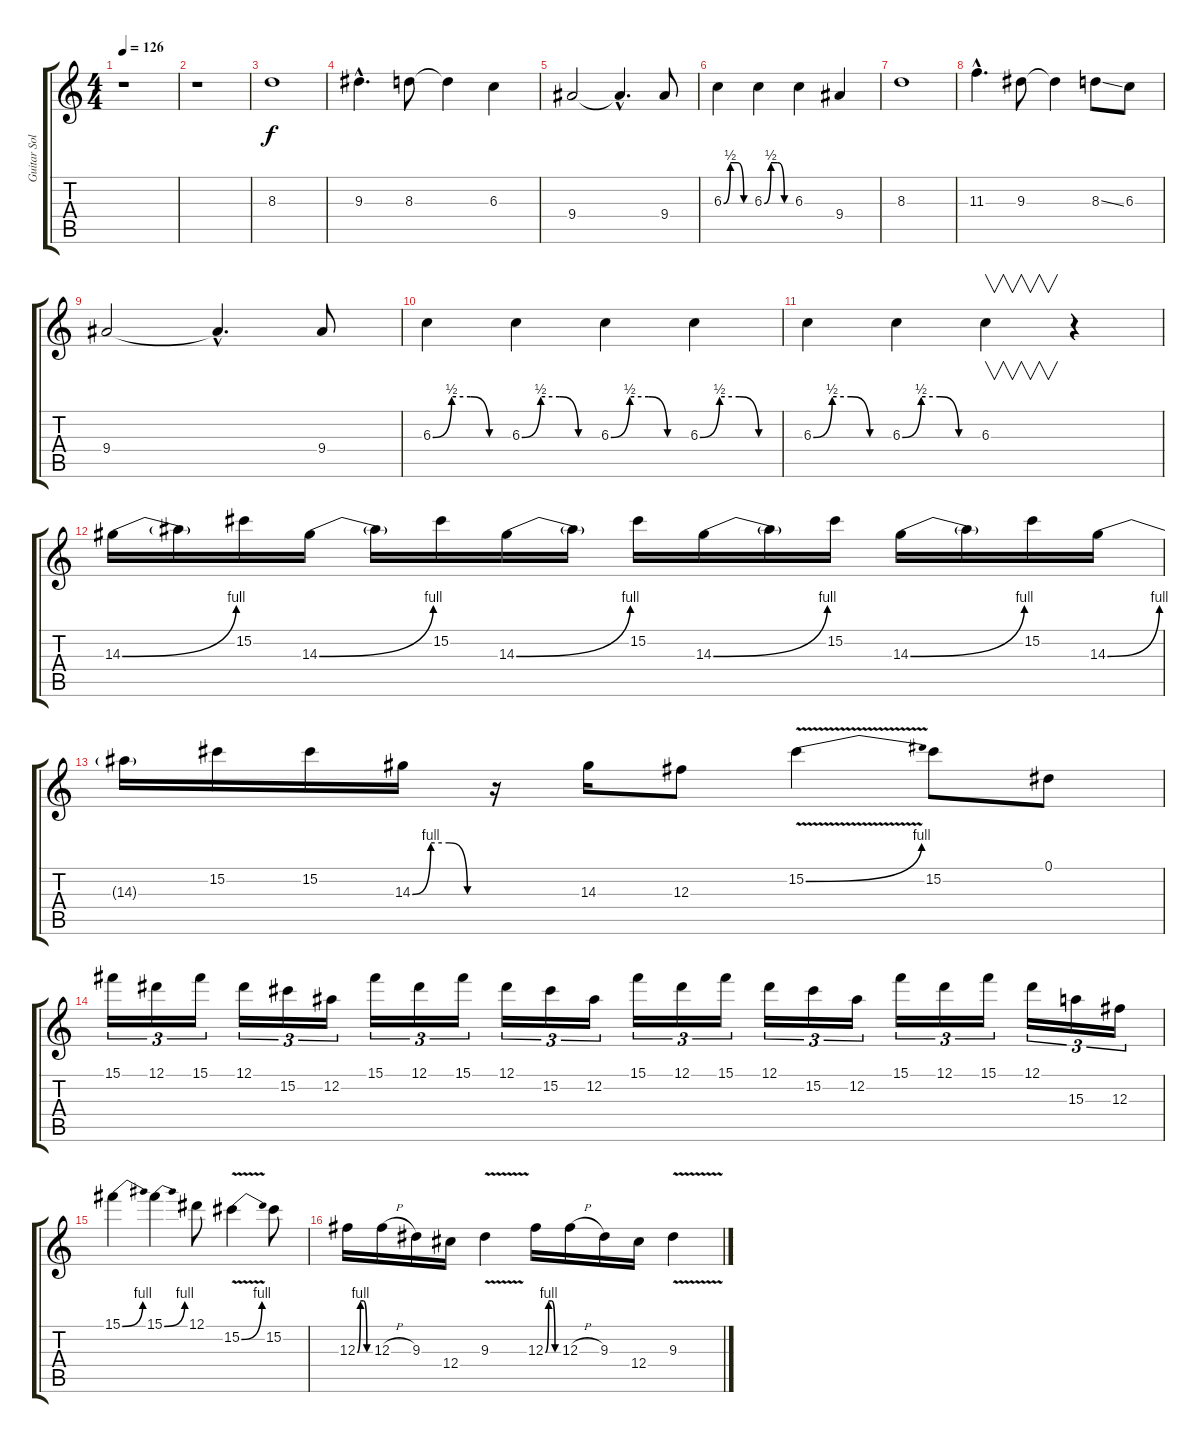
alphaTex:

\track ("Guitar Solo" "Guitar Sol") {instrument distortionguitar}
\staff {score tabs}
\tuning (Eb4 Bb3 Gb3 Db3 Ab2 Eb2) {hide}
\ts (4 4)
\tempo 126
\clef g2
\ks c
r.1{dy f} |
r.1 |
8.3.1 |
9.3{hac}.4{d} 8.3.8 8.3{t}.4 6.3.4 |
9.4.2 9.4{hac t}.4{d} 9.4.8 |
6.3{be (custom 0 0 15 2 30 2 45 0 60 0)}.4 6.3{be (custom 0 0 15 2 30 2 45 0 60 0)}.4 6.3.4 9.4.4 |
8.3.1 |
11.3{hac}.4{d} 9.3.8 9.3{t}.4 8.3{ss}.8 6.3.8 |
9.4.2 9.4{hac t}.4{d} 9.4.8 |
6.3{be (custom 0 0 15 2 30 2 45 0 60 0)}.4 6.3{be (custom 0 0 15 2 30 2 45 0 60 0)}.4 6.3{be (custom 0 0 15 2 30 2 45 0 60 0)}.4 6.3{be (custom 0 0 15 2 30 2 45 0 60 0)}.4 |
6.3{be (custom 0 0 15 2 30 2 45 0 60 0)}.4 6.3{be (custom 0 0 15 2 30 2 45 0 60 0)}.4 6.3.4{v} r.4 |
14.3{be (bend 0 0 60 4)}.16 14.3{t}.16 15.2.16 14.3{be (bend 0 0 60 4)}.16 14.3{t}.16 15.2.16 14.3{be (bend 0 0 60 4)}.16 14.3{t}.16 15.2.16 14.3{be (bend 0 0 60 4)}.16 14.3{t}.16 15.2.16 14.3{be (bend 0 0 60 4)}.16 14.3{t}.16 15.2.16 14.3{be (bend 0 0 60 4)}.16 |
14.3{t}.16 15.2.16 15.2.16 14.3{be (custom 0 0 15 4 30 4 45 0 60 0)}.16 r.16 14.3.16 12.3.8 15.2{be (bend 0 0 60 4) v}.4 15.2.8 0.1.8 |
15.1.16{tu (3 2)} 12.1.16{tu (3 2)} 15.1.16{tu (3 2)} 12.1.16{tu (3 2)} 15.2.16{tu (3 2)} 12.2.16{tu (3 2)} 15.1.16{tu (3 2)} 12.1.16{tu (3 2)} 15.1.16{tu (3 2)} 12.1.16{tu (3 2)} 15.2.16{tu (3 2)} 12.2.16{tu (3 2)} 15.1.16{tu (3 2)} 12.1.16{tu (3 2)} 15.1.16{tu (3 2)} 12.1.16{tu (3 2)} 15.2.16{tu (3 2)} 12.2.16{tu (3 2)} 15.1.16{tu (3 2)} 12.1.16{tu (3 2)} 15.1.16{tu (3 2)} 12.1.16{tu (3 2)} 15.3.16{tu (3 2)} 12.3.16{tu (3 2)} |
15.1{be (bend 0 0 60 4)}.4 15.1{be (bend 0 0 60 4)}.4 12.1.8 15.2{be (bend 0 0 60 4) v}.4 15.2.8 |
12.3{be (custom 0 0 15 4 30 4 45 0 60 0)}.16 12.3{h}.16 9.3.16 12.4.16 9.3{v}.4 12.3{be (custom 0 0 15 4 30 4 45 0 60 0)}.16 12.3{h}.16 9.3.16 12.4.16 9.3{v}.4
